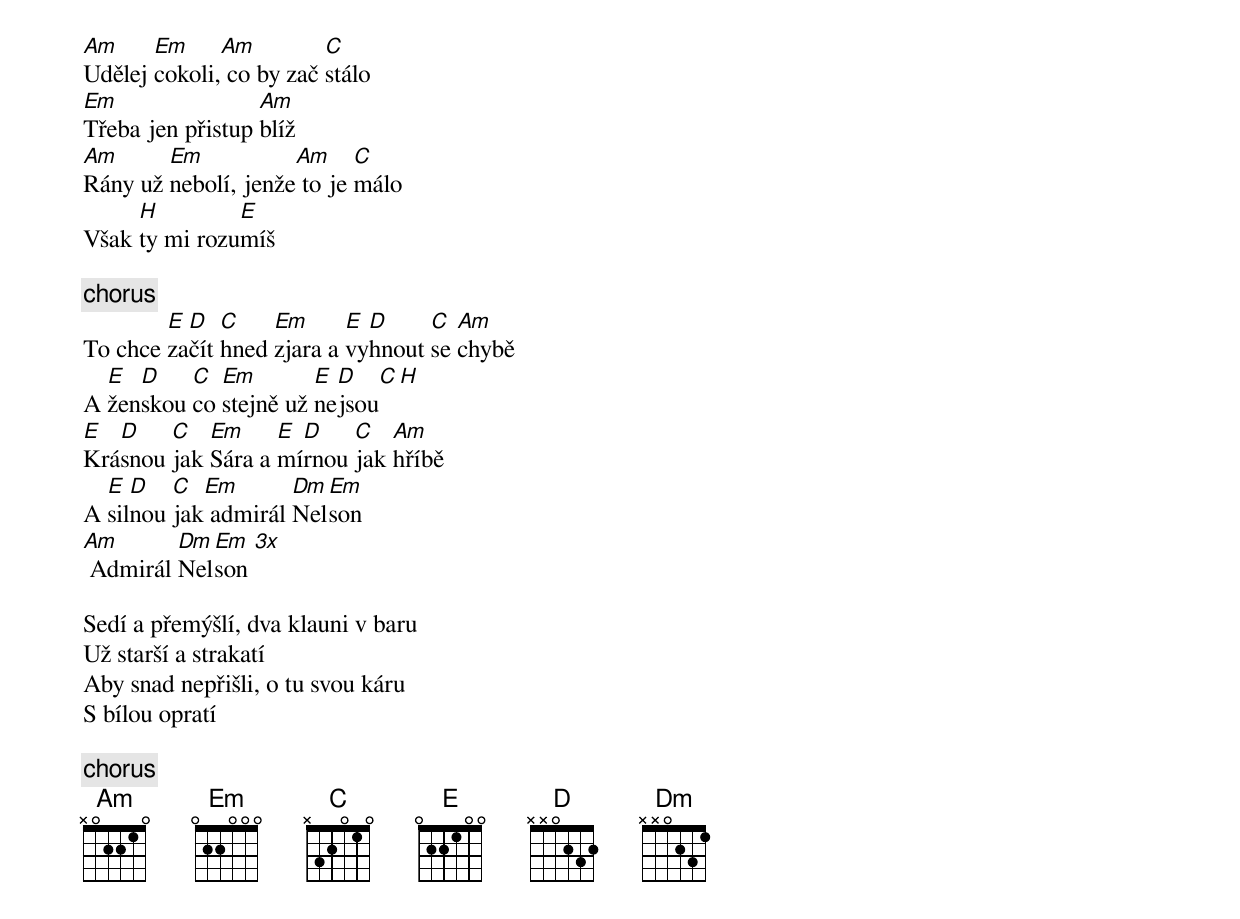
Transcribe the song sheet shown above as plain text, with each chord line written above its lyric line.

Am     Em     Am         C
Udělej cokoli, co by zač stálo
Em                Am
Třeba jen přistup blíž
Am      Em           Am     C
Rány už nebolí, jenže to je málo
     H         E
Však ty mi rozumíš

[chorus]
        E D   C    Em      E D     C  Am
To chce začít hned zjara a vyhnout se chybě
  E  D    C  Em        E D   C H
A ženskou co stejně už nejsou
E  D    C   Em     E D    C   Am
Krásnou jak Sára a mírnou jak hříbě
  E  D   C  Em       Dm Em
A silnou jak admirál Nelson
Am       Dm Em
 Admirál Nelson [3x]

Sedí a přemýšlí, dva klauni v baru
Už starší a strakatí
Aby snad nepřišli, o tu svou káru
S bílou opratí

[chorus]
